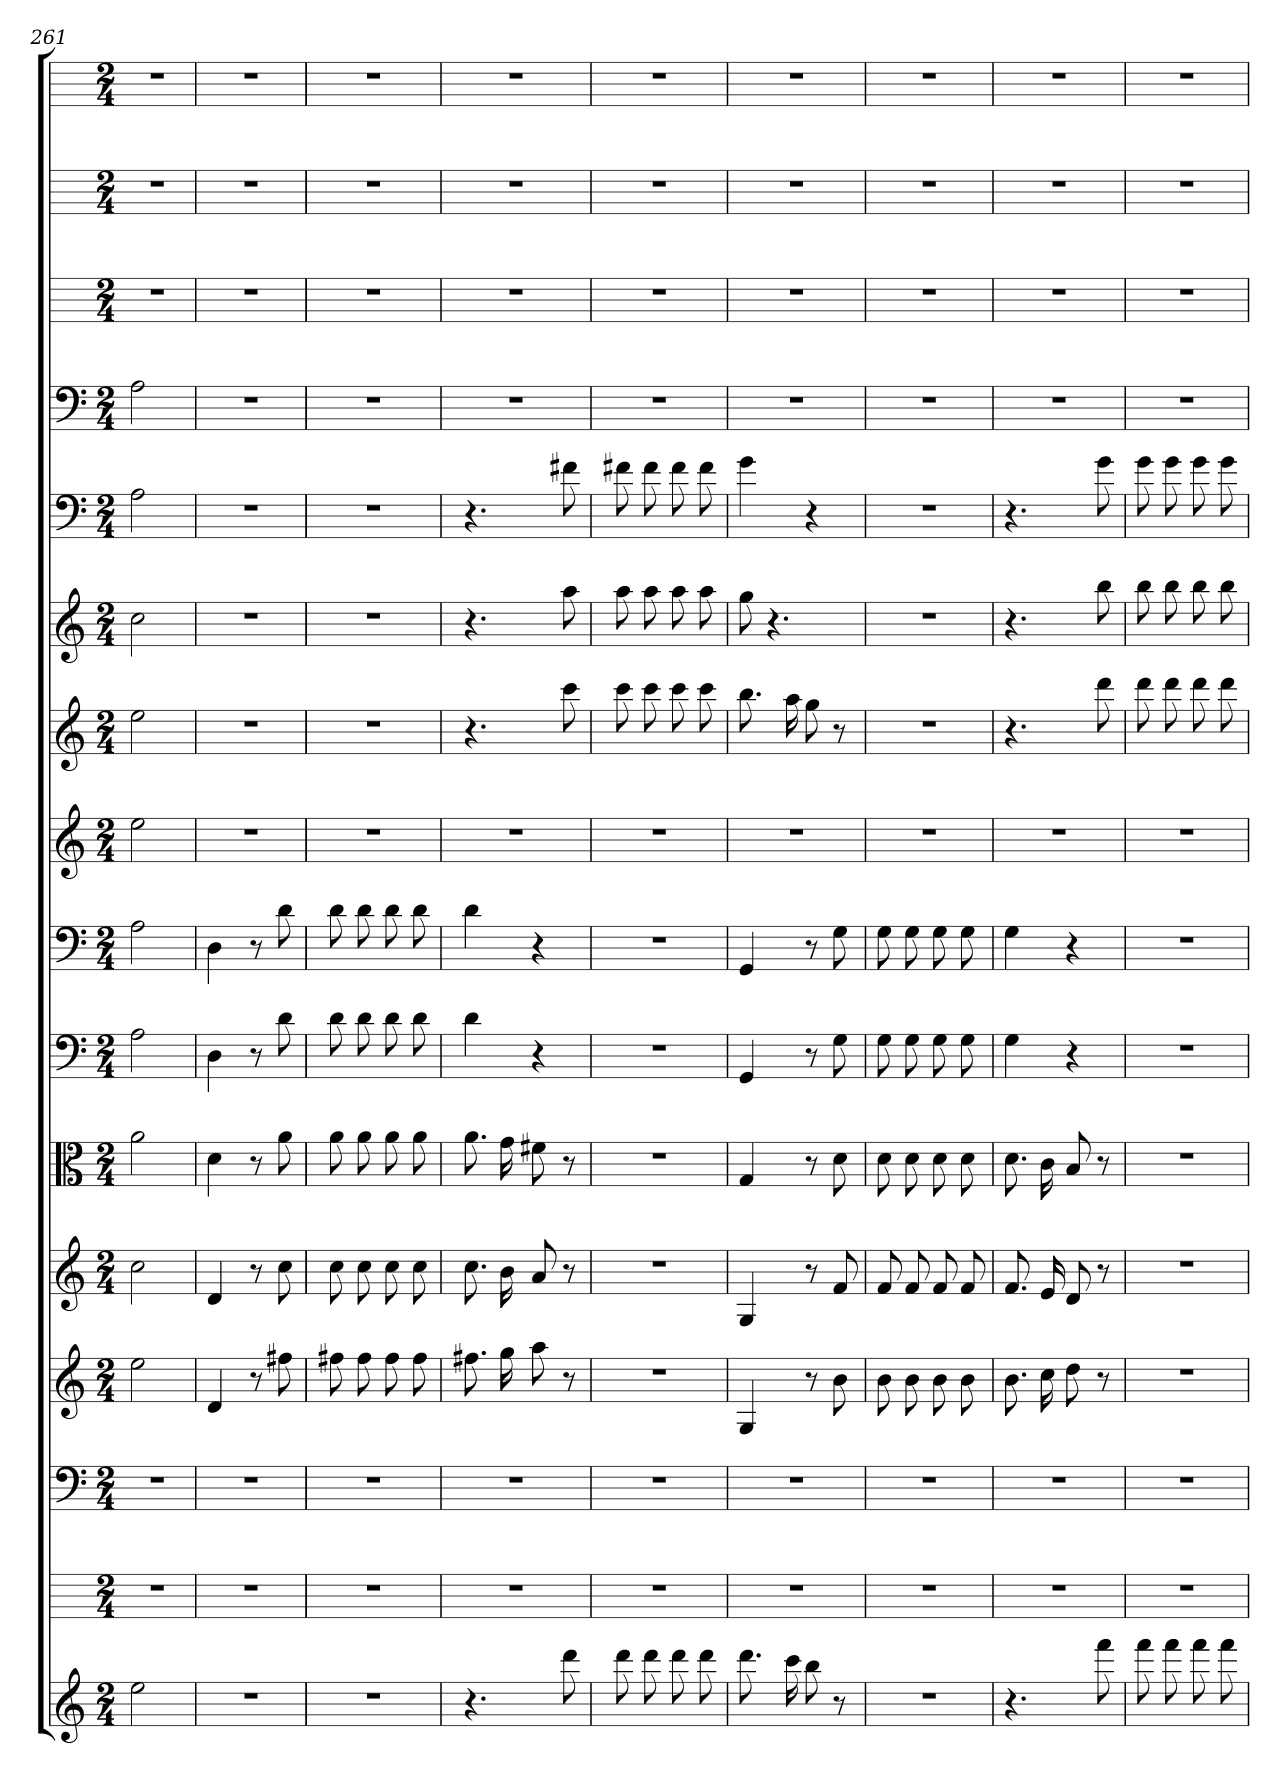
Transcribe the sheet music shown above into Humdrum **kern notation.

**kern	**kern	**kern	**kern	**kern	**kern	**kern	**kern	**kern	**kern	**kern	**kern	**kern	**kern	**kern	**kern
*part16	*part15	*part14	*part13	*part12	*part11	*part10	*part9	*part8	*part7	*part6	*part5	*part4	*part3	*part2	*part1
*staff16	*staff15	*staff14	*staff13	*staff12	*staff11	*staff10	*staff9	*staff8	*staff7	*staff6	*staff5	*staff4	*staff3	*staff2	*staff1
*	*	*clefF4	*	*	*clefC3	*clefF4	*clefF4	*	*	*	*clefF4	*clefF4	*	*	*
*k[]	*k[]	*k[]	*k[]	*k[]	*k[]	*k[]	*k[]	*k[]	*k[]	*k[]	*k[]	*k[]	*k[]	*k[]	*k[]
*C:	*C:	*C:	*C:	*C:	*C:	*C:	*C:	*C:	*C:	*C:	*C:	*C:	*C:	*C:	*C:
*M2/4	*M2/4	*M2/4	*M2/4	*M2/4	*M2/4	*M2/4	*M2/4	*M2/4	*M2/4	*M2/4	*M2/4	*M2/4	*M2/4	*M2/4	*M2/4
=261	=261	=261	=261	=261	=261	=261	=261	=261	=261	=261	=261	=261	=261	=261	=261
2ee	2r	2r	2ee	2cc	2a	2A	2A	2ee	2ee	2cc	2A	2A	2r	2r	2r
=262	=262	=262	=262	=262	=262	=262	=262	=262	=262	=262	=262	=262	=262	=262	=262
2r	2r	2r	4d	4d	4d	4D	4D	2r	2r	2r	2r	2r	2r	2r	2r
.	.	.	8r	8r	8r	8r	8r	.	.	.	.	.	.	.	.
.	.	.	8ff#X	8cc	8a	8d	8d	.	.	.	.	.	.	.	.
=263	=263	=263	=263	=263	=263	=263	=263	=263	=263	=263	=263	=263	=263	=263	=263
2r	2r	2r	8ff#X	8cc	8a	8d	8d	2r	2r	2r	2r	2r	2r	2r	2r
.	.	.	8ff#	8cc	8a	8d	8d	.	.	.	.	.	.	.	.
.	.	.	8ff#	8cc	8a	8d	8d	.	.	.	.	.	.	.	.
.	.	.	8ff#	8cc	8a	8d	8d	.	.	.	.	.	.	.	.
=264	=264	=264	=264	=264	=264	=264	=264	=264	=264	=264	=264	=264	=264	=264	=264
4.r	2r	2r	8.ff#X	8.cc	8.a	4d	4d	2r	4.r	4.r	4.r	2r	2r	2r	2r
.	.	.	16gg	16b	16g	.	.	.	.	.	.	.	.	.	.
.	.	.	8aa	8a	8f#X	4r	4r	.	.	.	.	.	.	.	.
8ddd	.	.	8r	8r	8r	.	.	.	8ccc	8aa	8f#X	.	.	.	.
=265	=265	=265	=265	=265	=265	=265	=265	=265	=265	=265	=265	=265	=265	=265	=265
8ddd	2r	2r	2r	2r	2r	2r	2r	2r	8ccc	8aa	8f#X	2r	2r	2r	2r
8ddd	.	.	.	.	.	.	.	.	8ccc	8aa	8f#	.	.	.	.
8ddd	.	.	.	.	.	.	.	.	8ccc	8aa	8f#	.	.	.	.
8ddd	.	.	.	.	.	.	.	.	8ccc	8aa	8f#	.	.	.	.
=266	=266	=266	=266	=266	=266	=266	=266	=266	=266	=266	=266	=266	=266	=266	=266
8.ddd	2r	2r	4G	4G	4G	4GG	4GG	2r	8.bb	8gg	4g	2r	2r	2r	2r
.	.	.	.	.	.	.	.	.	.	4.r	.	.	.	.	.
16ccc	.	.	.	.	.	.	.	.	16aa	.	.	.	.	.	.
8bb	.	.	8r	8r	8r	8r	8r	.	8gg	.	4r	.	.	.	.
8r	.	.	8b	8f	8d	8G	8G	.	8r	.	.	.	.	.	.
=267	=267	=267	=267	=267	=267	=267	=267	=267	=267	=267	=267	=267	=267	=267	=267
2r	2r	2r	8b	8f	8d	8G	8G	2r	2r	2r	2r	2r	2r	2r	2r
.	.	.	8b	8f	8d	8G	8G	.	.	.	.	.	.	.	.
.	.	.	8b	8f	8d	8G	8G	.	.	.	.	.	.	.	.
.	.	.	8b	8f	8d	8G	8G	.	.	.	.	.	.	.	.
=268	=268	=268	=268	=268	=268	=268	=268	=268	=268	=268	=268	=268	=268	=268	=268
4.r	2r	2r	8.b	8.f	8.d	4G	4G	2r	4.r	4.r	4.r	2r	2r	2r	2r
.	.	.	16cc	16e	16c	.	.	.	.	.	.	.	.	.	.
.	.	.	8dd	8d	8B	4r	4r	.	.	.	.	.	.	.	.
8fff	.	.	8r	8r	8r	.	.	.	8ddd	8bb	8g	.	.	.	.
=269	=269	=269	=269	=269	=269	=269	=269	=269	=269	=269	=269	=269	=269	=269	=269
8fff	2r	2r	2r	2r	2r	2r	2r	2r	8ddd	8bb	8g	2r	2r	2r	2r
8fff	.	.	.	.	.	.	.	.	8ddd	8bb	8g	.	.	.	.
8fff	.	.	.	.	.	.	.	.	8ddd	8bb	8g	.	.	.	.
8fff	.	.	.	.	.	.	.	.	8ddd	8bb	8g	.	.	.	.
=	=	=	=	=	=	=	=	=	=	=	=	=	=	=	=
*-	*-	*-	*-	*-	*-	*-	*-	*-	*-	*-	*-	*-	*-	*-	*-
